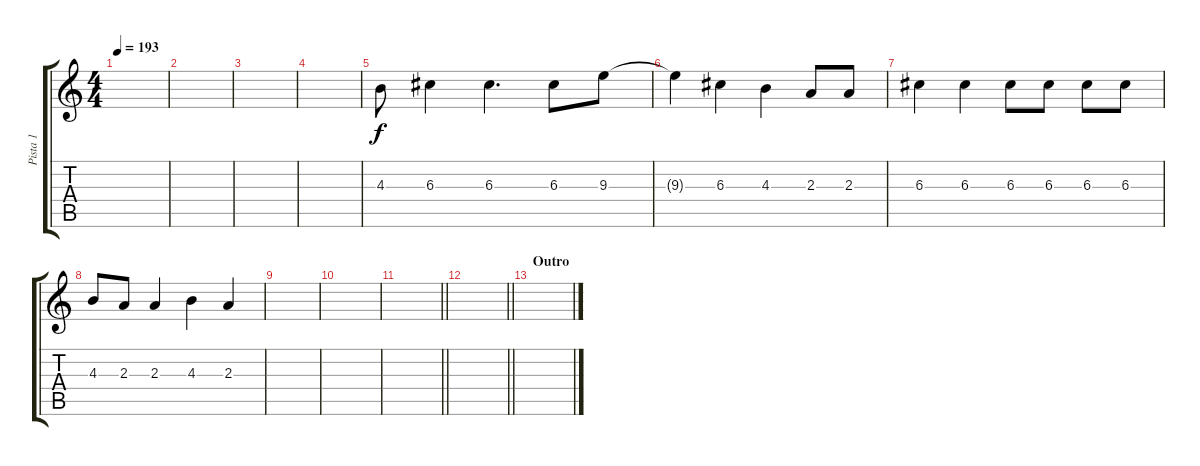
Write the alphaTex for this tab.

\track ("Pista 1" "Pista 1") {instrument acousticguitarsteel}
\staff {score tabs}
\tuning (E4 B3 G3 D3 A2 E2) {hide}
\ts (4 4)
\tempo 193
\clef g2
\ks c
|
|
|
|
4.3.8 6.3.4 6.3.4{d} 6.3.8 9.3.8 |
9.3{t}.4 6.3.4 4.3.4 2.3.8 2.3.8 |
6.3.4 6.3.4 6.3.8 6.3.8 6.3.8 6.3.8 |
4.3.8 2.3.8 2.3.4 4.3.4 2.3.4 |
|
|
\barLineRight lightlight
|
\barLineRight lightlight
|
\section ("" "Outro")
